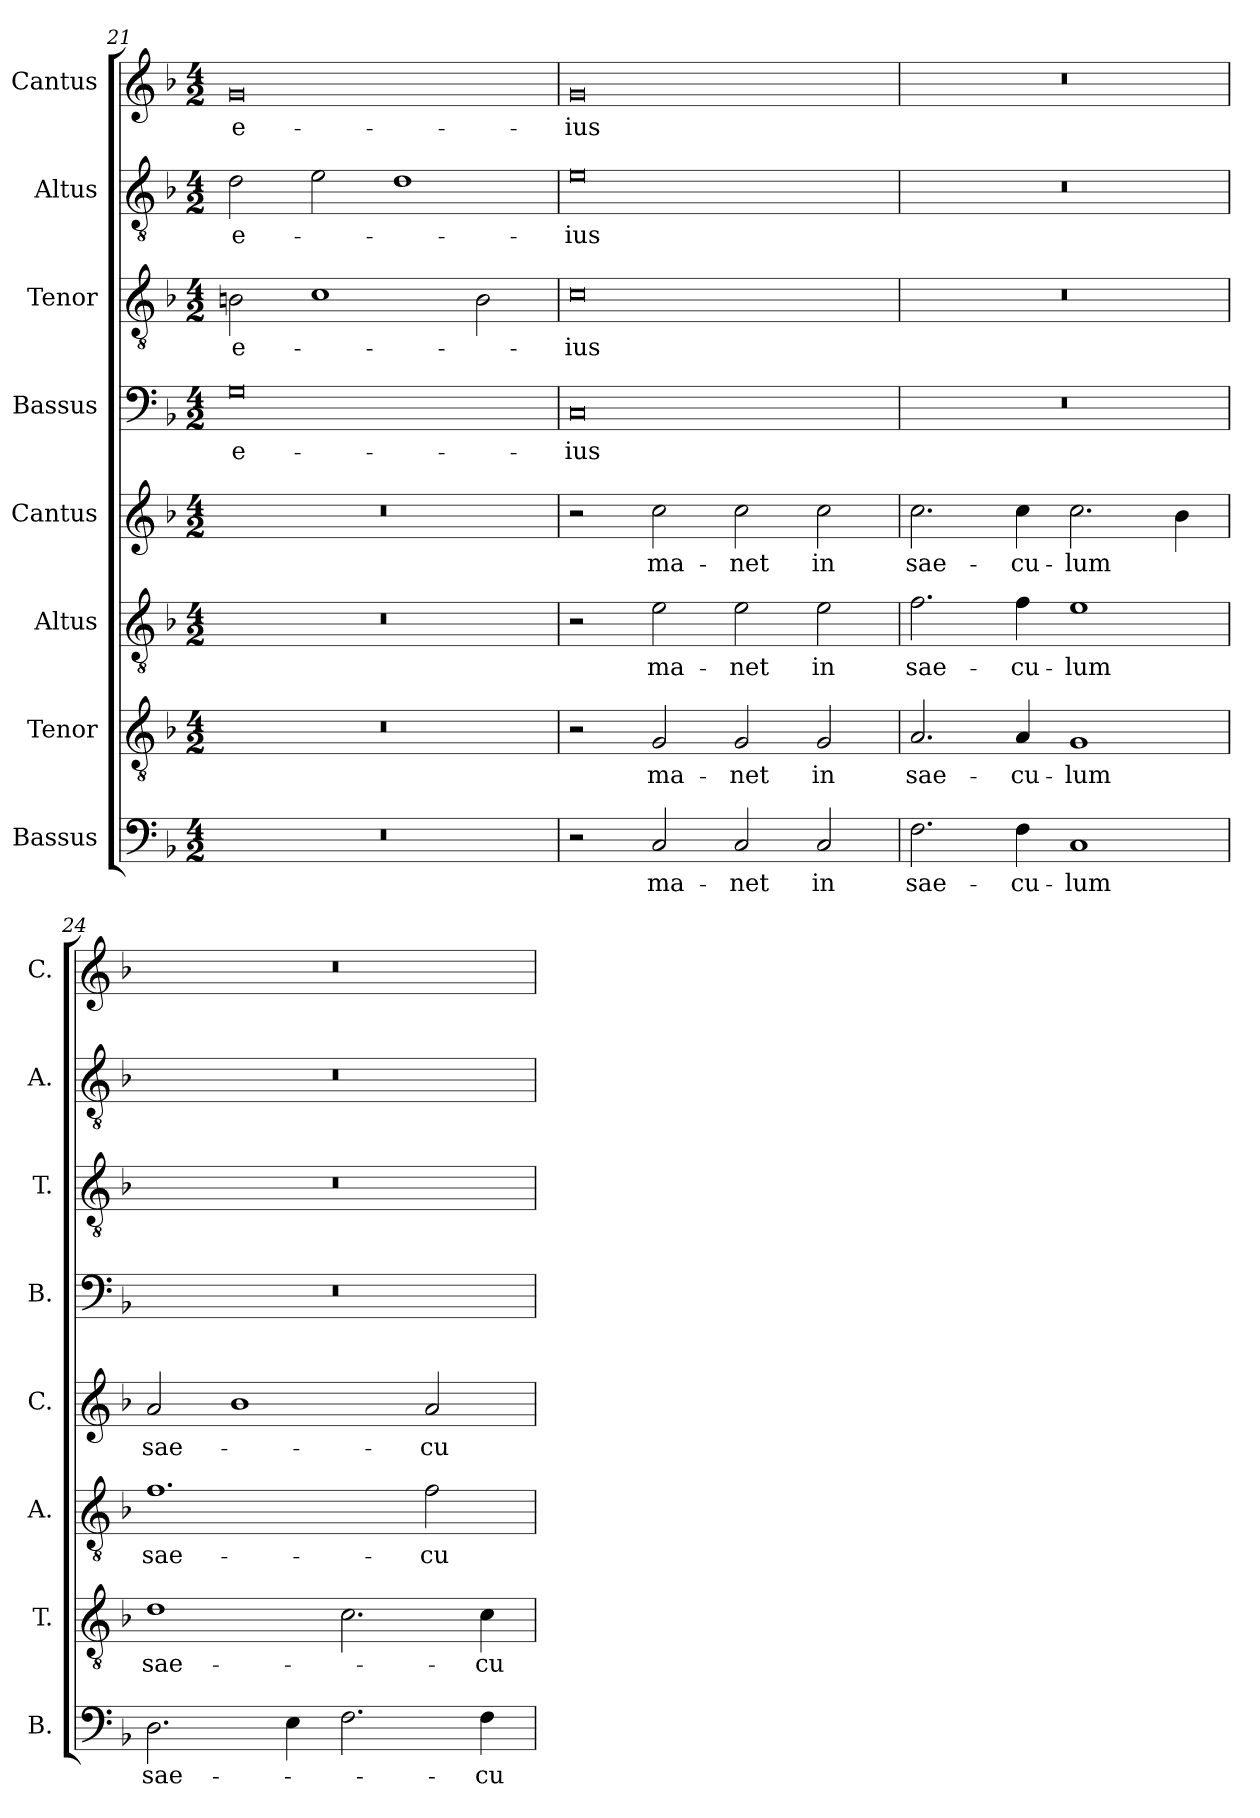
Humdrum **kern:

**kern	**text	**kern	**text	**kern	**text	**kern	**text	**kern	**text	**kern	**text	**kern	**text	**kern	**text
*part8	*part8	*part7	*part7	*part6	*part6	*part5	*part5	*part4	*part4	*part3	*part3	*part2	*part2	*part1	*part1
*staff8	*staff8	*staff7	*staff7	*staff6	*staff6	*staff5	*staff5	*staff4	*staff4	*staff3	*staff3	*staff2	*staff2	*staff1	*staff1
*I"Bassus	*	*I"Tenor	*	*I"Altus	*	*I"Cantus	*	*I"Bassus	*	*I"Tenor	*	*I"Altus	*	*I"Cantus	*
*I'B.	*	*I'T.	*	*I'A.	*	*I'C.	*	*I'B.	*	*I'T.	*	*I'A.	*	*I'C.	*
*clefF4	*	*clefGv2	*	*clefGv2	*	*clefG2	*	*clefF4	*	*clefGv2	*	*clefGv2	*	*clefG2	*
*	*	*ITrd7c12	*	*ITrd7c12	*	*	*	*	*	*ITrd7c12	*	*ITrd7c12	*	*	*
*k[b-]	*	*k[b-]	*	*k[b-]	*	*k[b-]	*	*k[b-]	*	*k[b-]	*	*k[b-]	*	*k[b-]	*
*F:	*	*F:	*	*F:	*	*F:	*	*F:	*	*F:	*	*F:	*	*F:	*
*M4/2	*	*M4/2	*	*M4/2	*	*M4/2	*	*M4/2	*	*M4/2	*	*M4/2	*	*M4/2	*
=21	=21	=21	=21	=21	=21	=21	=21	=21	=21	=21	=21	=21	=21	=21	=21
!LO:N:vis=1	!	!LO:N:vis=1	!	!LO:N:vis=1	!	!LO:N:vis=1	!	!	!LO:LY:b	!	!LO:LY:b	!	!LO:LY:b	!	!LO:LY:b
0r	.	0r	.	0r	.	0r	.	0G	e-	2BBn\	e-	2D\	e-	0g	e-
.	.	.	.	.	.	.	.	.	.	1C	.	2E\	.	.	.
.	.	.	.	.	.	.	.	.	.	.	.	1D	.	.	.
.	.	.	.	.	.	.	.	.	.	2BB\	.	.	.	.	.
=22	=22	=22	=22	=22	=22	=22	=22	=22	=22	=22	=22	=22	=22	=22	=22
!	!	!	!	!	!	!	!	!	!LO:LY:b	!	!LO:LY:b	!	!LO:LY:b	!	!LO:LY:b
2r	.	2r	.	2r	.	2r	.	0C	-ius	0C	-ius	0E	-ius	0g	-ius
!	!LO:LY:b	!	!LO:LY:b	!	!LO:LY:b	!	!LO:LY:b	!	!	!	!	!	!	!	!
2C/	ma-	2GG/	ma-	2E\	ma-	2cc\	ma-	.	.	.	.	.	.	.	.
!	!LO:LY:b	!	!LO:LY:b	!	!LO:LY:b	!	!LO:LY:b	!	!	!	!	!	!	!	!
2C/	-net	2GG/	-net	2E\	-net	2cc\	-net	.	.	.	.	.	.	.	.
!	!LO:LY:b	!	!LO:LY:b	!	!LO:LY:b	!	!LO:LY:b	!	!	!	!	!	!	!	!
2C/	in	2GG/	in	2E\	in	2cc\	in	.	.	.	.	.	.	.	.
=23	=23	=23	=23	=23	=23	=23	=23	=23	=23	=23	=23	=23	=23	=23	=23
!	!LO:LY:b	!	!LO:LY:b	!	!LO:LY:b	!	!LO:LY:b	!LO:N:vis=1	!	!LO:N:vis=1	!	!LO:N:vis=1	!	!LO:N:vis=1	!
2.F\	sae-	2.AA/	sae-	2.F\	sae-	2.cc\	sae-	0r	.	0r	.	0r	.	0r	.
!	!LO:LY:b	!	!LO:LY:b	!	!LO:LY:b	!	!LO:LY:b	!	!	!	!	!	!	!	!
4F\	-cu-	4AA/	-cu-	4F\	-cu-	4cc\	-cu-	.	.	.	.	.	.	.	.
!	!LO:LY:b	!	!LO:LY:b	!	!LO:LY:b	!	!LO:LY:b	!	!	!	!	!	!	!	!
1C	-lum	1GG	-lum	1E	-lum	2.cc\	-lum	.	.	.	.	.	.	.	.
.	.	.	.	.	.	4b-\	.	.	.	.	.	.	.	.	.
=24	=24	=24	=24	=24	=24	=24	=24	=24	=24	=24	=24	=24	=24	=24	=24
!	!LO:LY:b	!	!LO:LY:b	!	!LO:LY:b	!	!LO:LY:b	!LO:N:vis=1	!	!LO:N:vis=1	!	!LO:N:vis=1	!	!LO:N:vis=1	!
2.D\	sae-	1D	sae-	1.F	sae-	2a/	sae-	0r	.	0r	.	0r	.	0r	.
.	.	.	.	.	.	1b-	.	.	.	.	.	.	.	.	.
4E\	.	.	.	.	.	.	.	.	.	.	.	.	.	.	.
2.F\	.	2.C\	.	.	.	.	.	.	.	.	.	.	.	.	.
!	!	!	!	!	!LO:LY:b	!	!LO:LY:b	!	!	!	!	!	!	!	!
.	.	.	.	2F\	-cu-	2a/	-cu-	.	.	.	.	.	.	.	.
!	!LO:LY:b	!	!LO:LY:b	!	!	!	!	!	!	!	!	!	!	!	!
4F\	-cu-	4C\	-cu-	.	.	.	.	.	.	.	.	.	.	.	.
=	=	=	=	=	=	=	=	=	=	=	=	=	=	=	=
*-	*-	*-	*-	*-	*-	*-	*-	*-	*-	*-	*-	*-	*-	*-	*-
